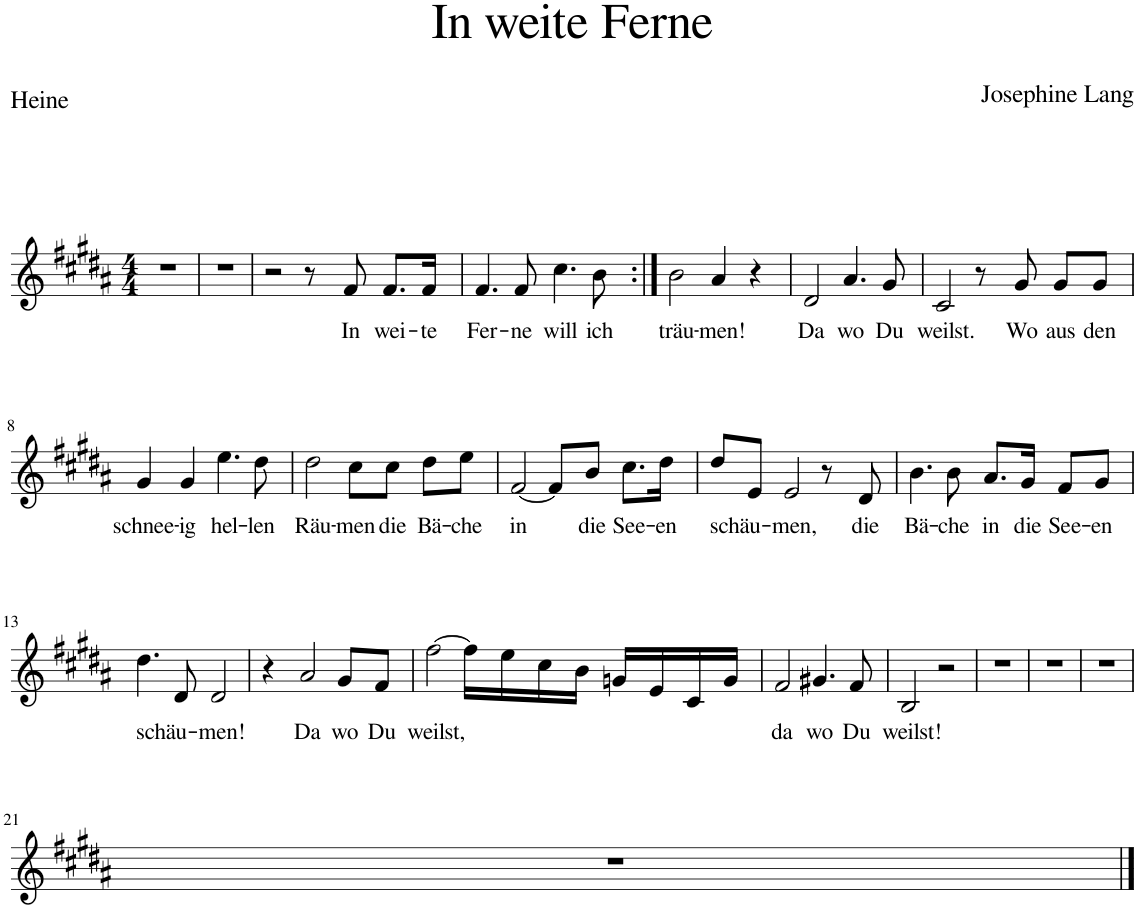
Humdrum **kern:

**kern	**text
*part1	*part1
*staff1	*staff1
*I"Piano	*
*I'Pno	*
*clefG2	*
*k[f#c#g#d#a#]	*
*M4/4	*
=1	=1
1r	.
=2	=2
1r	.
=3	=3
2r	.
8r	.
!	!LO:LY:b
8f#/	In
!	!LO:LY:b
8.f#/L	wei-
!	!LO:LY:b
16f#/Jk	-te
=4	=4
!	!LO:LY:b
4.f#/	Fer-
!	!LO:LY:b
8f#/	-ne
!	!LO:LY:b
4.cc#\	will
!	!LO:LY:b
8b\	ich
=5:|!	=5:|!
!	!LO:LY:b
2b\	träu-
!	!LO:LY:b
4a#/	-men!
4r	.
=6	=6
!	!LO:LY:b
2d#/	Da
!	!LO:LY:b
4.a#/	wo
!	!LO:LY:b
8g#/	Du
=7	=7
!	!LO:LY:b
2c#/	weilst.
8r	.
!	!LO:LY:b
8g#/	Wo
!	!LO:LY:b
8g#/L	aus
!	!LO:LY:b
8g#/J	den
!!LO:LB:g=z
=8	=8
!	!LO:LY:b
4g#/	schnee-
!	!LO:LY:b
4g#/	-ig
!	!LO:LY:b
4.ee\	hel-
!	!LO:LY:b
8dd#\	-len
=9	=9
!	!LO:LY:b
2dd#\	Räu-
!	!LO:LY:b
8cc#\L	-men
!	!LO:LY:b
8cc#\J	die
!	!LO:LY:b
8dd#\L	Bä-
!	!LO:LY:b
8ee\J	-che
=10	=10
!	!LO:LY:b
[2f#/	in
8f#/L]	.
!	!LO:LY:b
8b/J	die
!	!LO:LY:b
8.cc#\L	See-
!	!LO:LY:b
16dd#\Jk	-en
=11	=11
!	!LO:LY:b
8dd#/L	schäu-
8e/J	.
!	!LO:LY:b
2e/	-men,
8r	.
!	!LO:LY:b
8d#/	die
=12	=12
!	!LO:LY:b
4.b\	Bä-
!	!LO:LY:b
8b\	-che
!	!LO:LY:b
8.a#/L	in
!	!LO:LY:b
16g#/Jk	die
!	!LO:LY:b
8f#/L	See-
!	!LO:LY:b
8g#/J	-en
!!LO:LB:g=z
=13	=13
!	!LO:LY:b
4.dd#\	schäu-
8d#/	.
!	!LO:LY:b
2d#/	-men!
=14	=14
4r	.
!	!LO:LY:b
2a#/	Da
!	!LO:LY:b
8g#/L	wo
!	!LO:LY:b
8f#/J	Du
=15	=15
!	!LO:LY:b
[2ff#\	weilst,
16ff#\LL]	.
16ee\	.
16cc#\	.
16b\JJ	.
16gn/LL	.
16e/	.
16c#/	.
16g/JJ	.
=16	=16
!	!LO:LY:b
2f#/	da
!	!LO:LY:b
4.g#X/	wo
!	!LO:LY:b
8f#/	Du
=17	=17
!	!LO:LY:b
2B/	weilst!
2r	.
=18	=18
1r	.
=19	=19
1r	.
=20	=20
1r	.
!!LO:LB:g=z
=21	=21
1r	.
==	==
*-	*-
